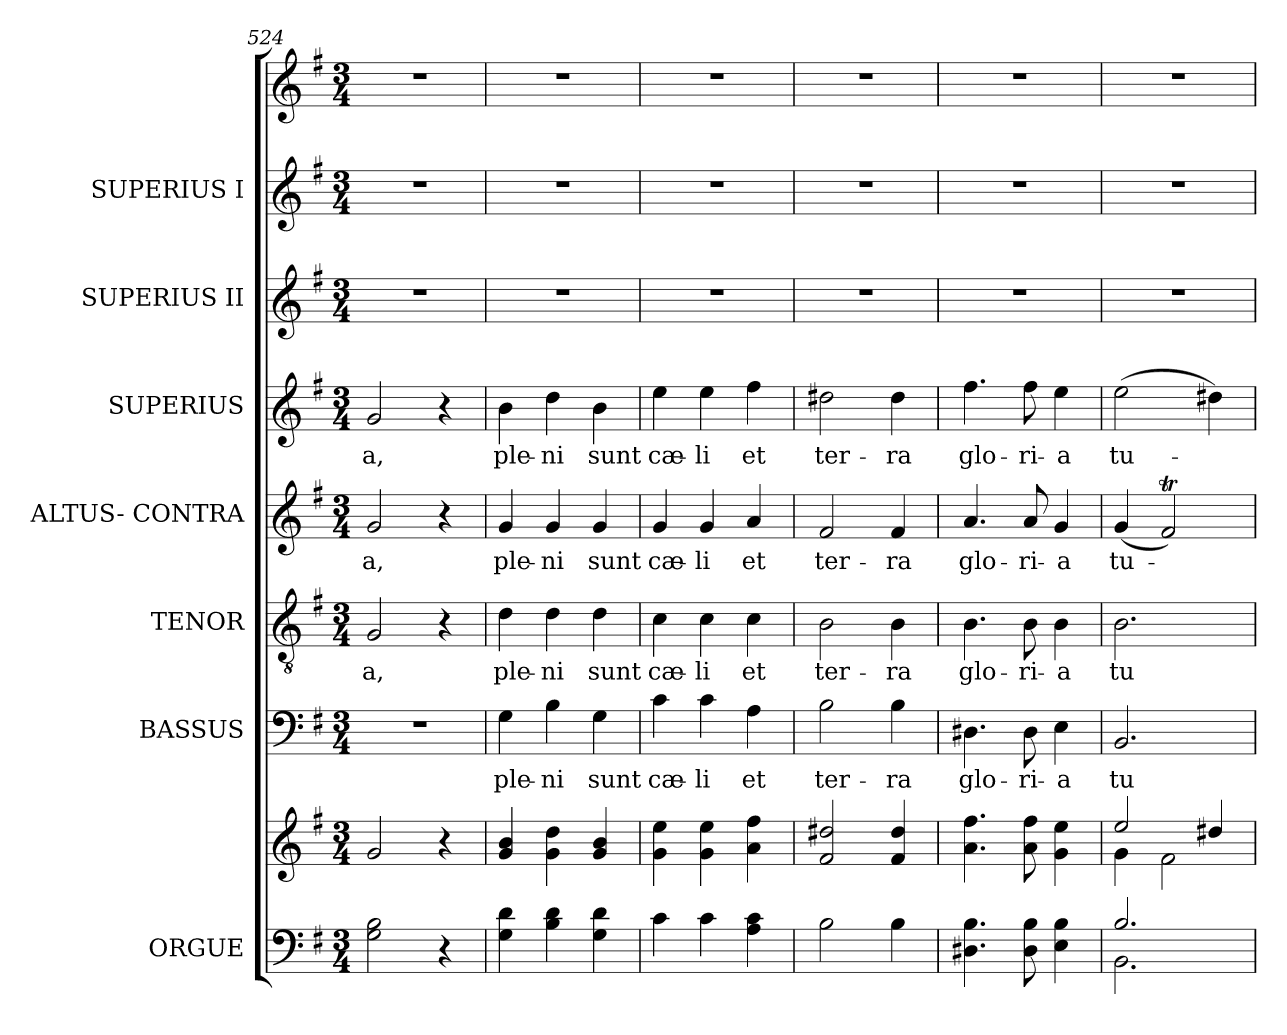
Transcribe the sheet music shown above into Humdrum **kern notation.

**kern	**kern	**kern	**text	**kern	**text	**kern	**text	**kern	**text	**kern	**kern	**kern
*part8	*part8	*part7	*part7	*part6	*part6	*part5	*part5	*part4	*part4	*part3	*part2	*part1
*staff9	*staff8	*staff7	*staff7	*staff6	*staff6	*staff5	*staff5	*staff4	*staff4	*staff3	*staff2	*staff1
*I"ORGUE	*	*I"BASSUS	*	*I"TENOR	*	*I"ALTUS- CONTRA	*	*I"SUPERIUS	*	*I"SUPERIUS II	*I"SUPERIUS I	*
*	*	*	*	*	*	*	*	*	*	*I'S II	*I'S I	*
*clefF4	*clefG2	*clefF4	*	*clefGv2	*	*clefG2	*	*clefG2	*	*clefG2	*clefG2	*clefG2
*k[f#]	*k[f#]	*k[f#]	*	*k[f#]	*	*k[f#]	*	*k[f#]	*	*k[f#]	*k[f#]	*k[f#]
*e:	*e:	*e:	*	*e:	*	*e:	*	*e:	*	*e:	*e:	*e:
*M3/4	*M3/4	*M3/4	*	*M3/4	*	*M3/4	*	*M3/4	*	*M3/4	*M3/4	*M3/4
=524	=524	=524	=524	=524	=524	=524	=524	=524	=524	=524	=524	=524
!	!	!	!	!	!LO:LY:b	!	!LO:LY:b	!	!LO:LY:b	!	!	!
2G\ 2B\	2g/	2.r	.	2G/	-a,	2g/	-a,	2g/	-a,	2.r	2.r	2.r
4r	4r	.	.	4r	.	4r	.	4r	.	.	.	.
!!LO:LB:g=z
=525	=525	=525	=525	=525	=525	=525	=525	=525	=525	=525	=525	=525
!	!	!	!LO:LY:b	!	!LO:LY:b	!	!LO:LY:b	!	!LO:LY:b	!	!	!
4G\ 4d\	4g/ 4b/	4G\	ple-	4d\	ple-	4g/	ple-	4b\	ple-	2.r	2.r	2.r
!	!	!	!LO:LY:b	!	!LO:LY:b	!	!LO:LY:b	!	!LO:LY:b	!	!	!
4B\ 4d\	4g\ 4dd\	4B\	-ni	4d\	-ni	4g/	-ni	4dd\	-ni	.	.	.
!	!	!	!LO:LY:b	!	!LO:LY:b	!	!LO:LY:b	!	!LO:LY:b	!	!	!
4G\ 4d\	4g/ 4b/	4G\	sunt	4d\	sunt	4g/	sunt	4b\	sunt	.	.	.
=526	=526	=526	=526	=526	=526	=526	=526	=526	=526	=526	=526	=526
!	!	!	!LO:LY:b	!	!LO:LY:b	!	!LO:LY:b	!	!LO:LY:b	!	!	!
4c\	4g\ 4ee\	4c\	cæ-	4c\	cæ-	4g/	cæ-	4ee\	cæ-	2.r	2.r	2.r
!	!	!	!LO:LY:b	!	!LO:LY:b	!	!LO:LY:b	!	!LO:LY:b	!	!	!
4c\	4g\ 4ee\	4c\	-li	4c\	-li	4g/	-li	4ee\	-li	.	.	.
!	!	!	!LO:LY:b	!	!LO:LY:b	!	!LO:LY:b	!	!LO:LY:b	!	!	!
4A\ 4c\	4a\ 4ff#\	4A\	et	4c\	et	4a/	et	4ff#\	et	.	.	.
=527	=527	=527	=527	=527	=527	=527	=527	=527	=527	=527	=527	=527
!	!	!	!LO:LY:b	!	!LO:LY:b	!	!LO:LY:b	!	!LO:LY:b	!	!	!
2B\	2f#/ 2dd#X/	2B\	ter-	2B\	ter-	2f#/	ter-	2dd#X\	ter-	2.r	2.r	2.r
!	!	!	!LO:LY:b	!	!LO:LY:b	!	!LO:LY:b	!	!LO:LY:b	!	!	!
4B\	4f#/ 4dd#/	4B\	-ra	4B\	-ra	4f#/	-ra	4dd#\	-ra	.	.	.
=528	=528	=528	=528	=528	=528	=528	=528	=528	=528	=528	=528	=528
!	!	!	!LO:LY:b	!	!LO:LY:b	!	!LO:LY:b	!	!LO:LY:b	!	!	!
4.D#X\ 4.B\	4.a\ 4.ff#\	4.D#X\	glo-	4.B\	glo-	4.a/	glo-	4.ff#\	glo-	2.r	2.r	2.r
!	!	!	!LO:LY:b	!	!LO:LY:b	!	!LO:LY:b	!	!LO:LY:b	!	!	!
8D#\ 8B\	8a\ 8ff#\	8D#\	-ri-	8B\	-ri-	8a/	-ri-	8ff#\	-ri-	.	.	.
!	!	!	!LO:LY:b	!	!LO:LY:b	!	!LO:LY:b	!	!LO:LY:b	!	!	!
4E\ 4B\	4g\ 4ee\	4E\	-a	4B\	-a	4g/	-a	4ee\	-a	.	.	.
=529	=529	=529	=529	=529	=529	=529	=529	=529	=529	=529	=529	=529
*^	*^	*	*	*	*	*	*	*	*	*	*	*
!	!	!	!	!	!LO:LY:b	!	!LO:LY:b	!	!LO:LY:b	!	!LO:LY:b	!	!	!
2.B/	2.BB\	2ee/	4g\	2.BB/	tu-	2.B\	tu-	(<4g/	tu-	(>2ee\	tu-	2.r	2.r	2.r
.	.	.	2f#\	.	.	.	.	2f#t/)	.	.	.	.	.	.
.	.	4dd#X/	.	.	.	.	.	.	.	4dd#X\)	.	.	.	.
*v	*v	*	*	*	*	*	*	*	*	*	*	*	*	*
*	*v	*v	*	*	*	*	*	*	*	*	*	*	*
=	=	=	=	=	=	=	=	=	=	=	=	=
*-	*-	*-	*-	*-	*-	*-	*-	*-	*-	*-	*-	*-
